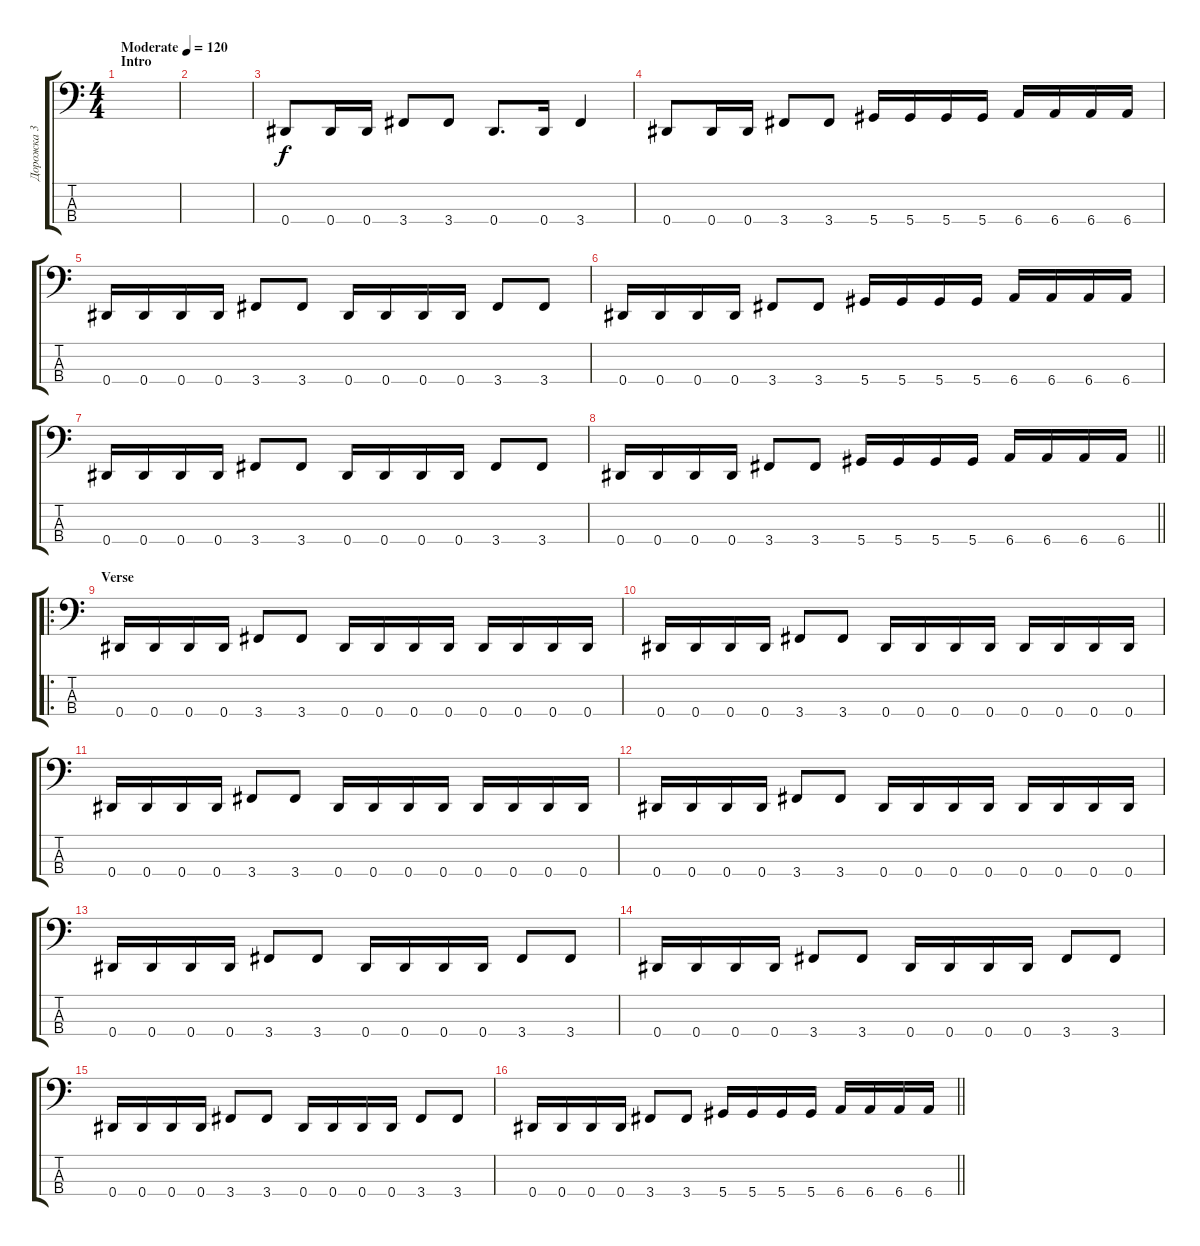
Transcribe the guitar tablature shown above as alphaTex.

\track ("Дорожка 3" "Дорожка 3") {instrument slapbass2}
\staff {score tabs}
\tuning (Gb2 Db2 Ab1 Eb1) {hide}
\ts (4 4)
\section ("" "Intro")
\tempo (120 "Moderate")
\clef f4
\ks c
|
|
0.4.8 0.4.16 0.4.16 3.4.8 3.4.8 0.4.8{d} 0.4.16 3.4.4 |
0.4.8 0.4.16 0.4.16 3.4.8 3.4.8 5.4.16 5.4.16 5.4.16 5.4.16 6.4.16 6.4.16 6.4.16 6.4.16 |
0.4.16 0.4.16 0.4.16 0.4.16 3.4.8 3.4.8 0.4.16 0.4.16 0.4.16 0.4.16 3.4.8 3.4.8 |
0.4.16 0.4.16 0.4.16 0.4.16 3.4.8 3.4.8 5.4.16 5.4.16 5.4.16 5.4.16 6.4.16 6.4.16 6.4.16 6.4.16 |
0.4.16 0.4.16 0.4.16 0.4.16 3.4.8 3.4.8 0.4.16 0.4.16 0.4.16 0.4.16 3.4.8 3.4.8 |
\barLineRight lightlight
0.4.16 0.4.16 0.4.16 0.4.16 3.4.8 3.4.8 5.4.16 5.4.16 5.4.16 5.4.16 6.4.16 6.4.16 6.4.16 6.4.16 |
\ro
\section ("" "Verse")
0.4.16 0.4.16 0.4.16 0.4.16 3.4.8 3.4.8 0.4.16 0.4.16 0.4.16 0.4.16 0.4.16 0.4.16 0.4.16 0.4.16 |
0.4.16 0.4.16 0.4.16 0.4.16 3.4.8 3.4.8 0.4.16 0.4.16 0.4.16 0.4.16 0.4.16 0.4.16 0.4.16 0.4.16 |
0.4.16 0.4.16 0.4.16 0.4.16 3.4.8 3.4.8 0.4.16 0.4.16 0.4.16 0.4.16 0.4.16 0.4.16 0.4.16 0.4.16 |
0.4.16 0.4.16 0.4.16 0.4.16 3.4.8 3.4.8 0.4.16 0.4.16 0.4.16 0.4.16 0.4.16 0.4.16 0.4.16 0.4.16 |
0.4.16 0.4.16 0.4.16 0.4.16 3.4.8 3.4.8 0.4.16 0.4.16 0.4.16 0.4.16 3.4.8 3.4.8 |
0.4.16 0.4.16 0.4.16 0.4.16 3.4.8 3.4.8 0.4.16 0.4.16 0.4.16 0.4.16 3.4.8 3.4.8 |
0.4.16 0.4.16 0.4.16 0.4.16 3.4.8 3.4.8 0.4.16 0.4.16 0.4.16 0.4.16 3.4.8 3.4.8 |
\barLineRight lightlight
0.4.16 0.4.16 0.4.16 0.4.16 3.4.8 3.4.8 5.4.16 5.4.16 5.4.16 5.4.16 6.4.16 6.4.16 6.4.16 6.4.16
